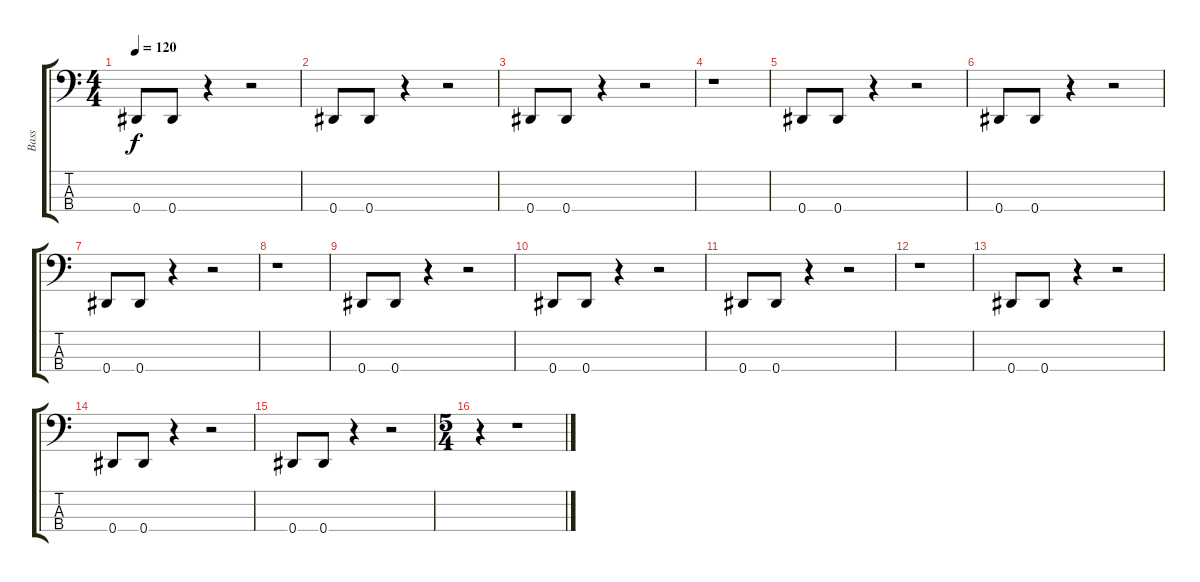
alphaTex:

\track ("Bass" "Bass") {instrument electricbasspick}
\staff {score tabs}
\tuning (Gb2 Db2 Ab1 Eb1) {hide}
\ts (4 4)
\tempo 120
\tempo 118
\tempo 120
\clef f4
\ks c
0.4.8{dy f instrument electricbasspick} 0.4.8 r.4 r.2 |
0.4.8 0.4.8 r.4 r.2 |
0.4.8 0.4.8 r.4 r.2 |
r.1 |
0.4.8 0.4.8 r.4 r.2 |
0.4.8 0.4.8 r.4 r.2 |
0.4.8 0.4.8 r.4 r.2 |
r.1 |
0.4.8 0.4.8 r.4 r.2 |
0.4.8 0.4.8 r.4 r.2 |
0.4.8 0.4.8 r.4 r.2 |
r.1 |
0.4.8 0.4.8 r.4 r.2 |
0.4.8 0.4.8 r.4 r.2 |
0.4.8 0.4.8 r.4 r.2 |
\ts (5 4)
r.4 r.1
